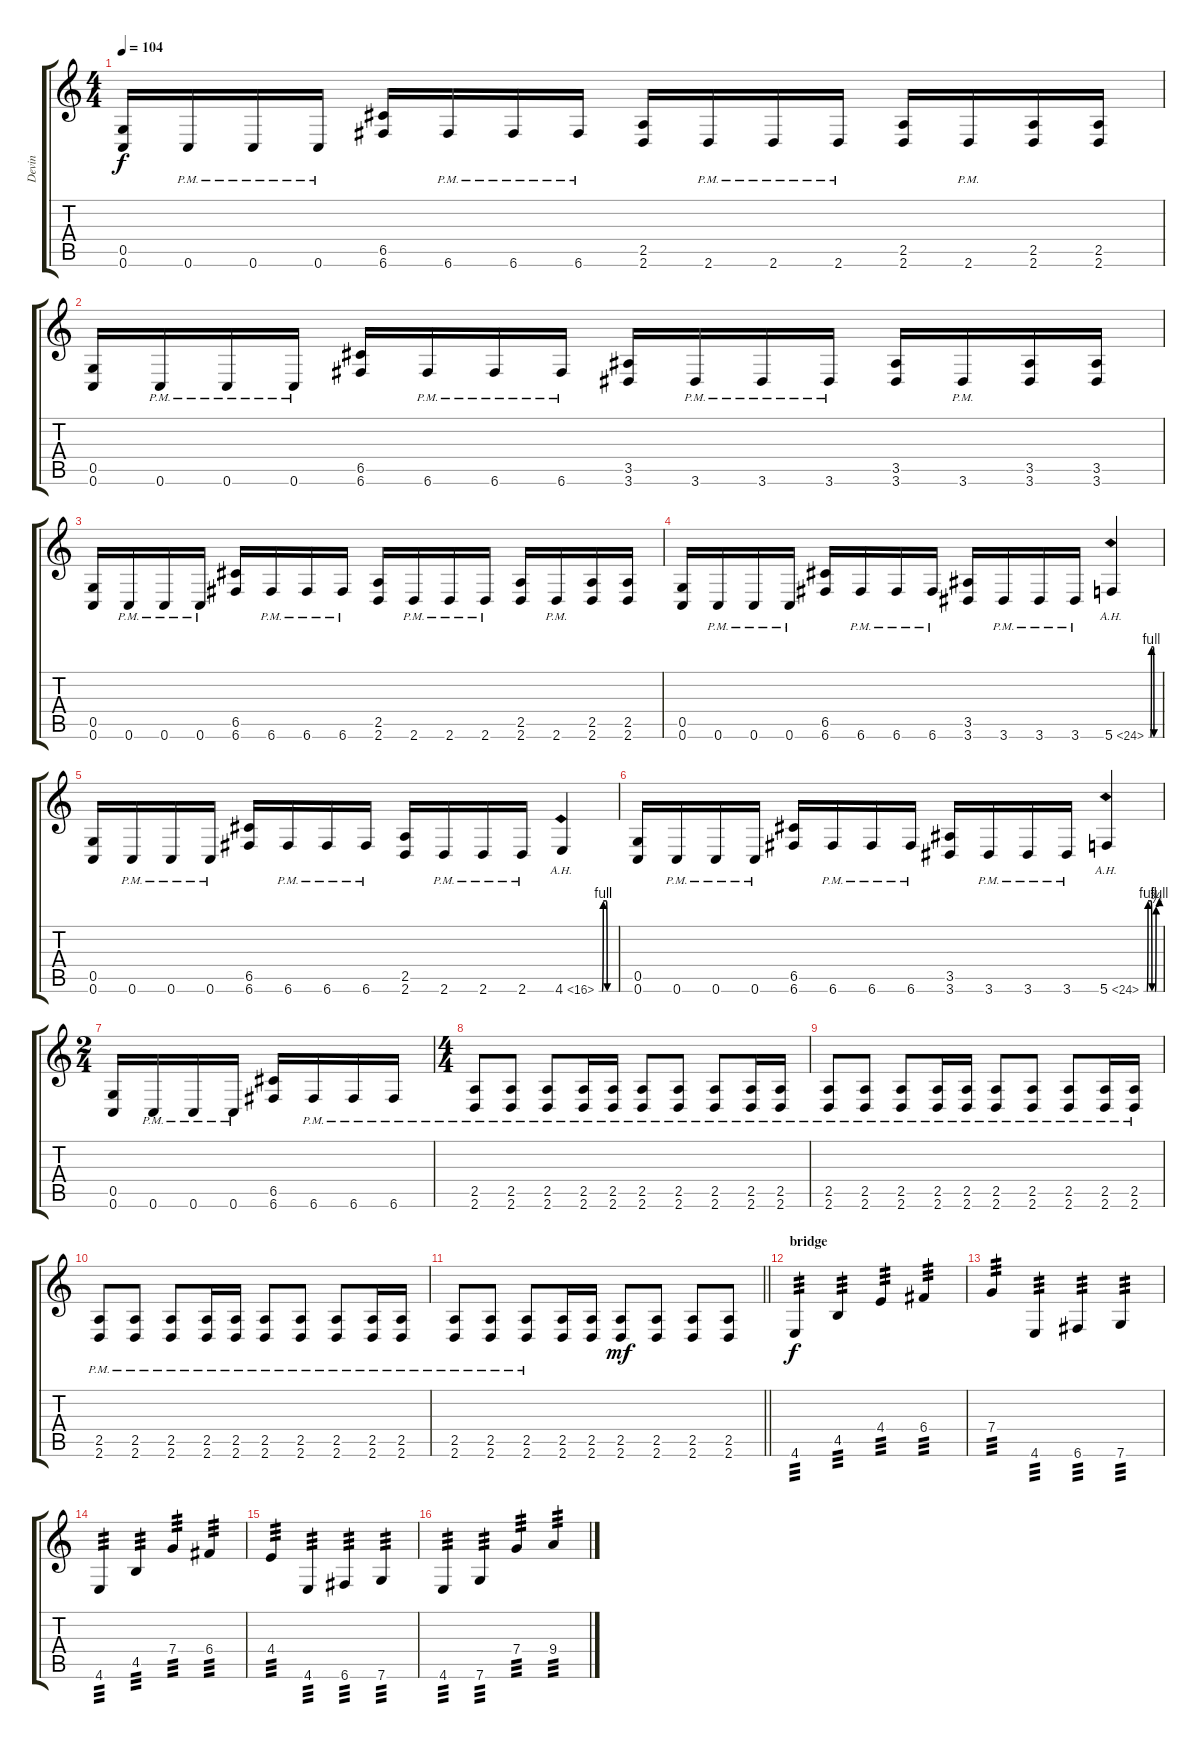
\track ("Devin" "Devin") {instrument distortionguitar}
\staff {score tabs}
\tuning (E4 C4 G3 C3 G2 C2) {hide}
\ts (4 4)
\tempo 104
\clef g2
\ks c
(0.5 0.6).16{dy f} 0.6{pm}.16 0.6{pm}.16 0.6{pm}.16 (6.5 6.6).16 6.6{pm}.16 6.6{pm}.16 6.6{pm}.16 (2.5 2.6).16 2.6{pm}.16 2.6{pm}.16 2.6{pm}.16 (2.5 2.6).16 2.6{pm}.16 (2.5 2.6).16 (2.5 2.6).16 |
(0.5 0.6).16{volume 12} 0.6{pm}.16 0.6{pm}.16 0.6{pm}.16 (6.5 6.6).16 6.6{pm}.16 6.6{pm}.16 6.6{pm}.16 (3.5 3.6).16 3.6{pm}.16 3.6{pm}.16 3.6{pm}.16 (3.5 3.6).16 3.6{pm}.16 (3.5 3.6).16 (3.5 3.6).16 |
(0.5 0.6).16 0.6{pm}.16 0.6{pm}.16 0.6{pm}.16 (6.5 6.6).16 6.6{pm}.16 6.6{pm}.16 6.6{pm}.16 (2.5 2.6).16 2.6{pm}.16 2.6{pm}.16 2.6{pm}.16 (2.5 2.6).16 2.6{pm}.16 (2.5 2.6).16 (2.5 2.6).16 |
(0.5 0.6).16 0.6{pm}.16 0.6{pm}.16 0.6{pm}.16 (6.5 6.6).16 6.6{pm}.16 6.6{pm}.16 6.6{pm}.16 (3.5 3.6).16 3.6{pm}.16 3.6{pm}.16 3.6{pm}.16 5.6{be (custom 0 0 12 0 16 4 28 4 31 0 60 0) ah 19}.4 |
(0.5 0.6).16 0.6{pm}.16 0.6{pm}.16 0.6{pm}.16 (6.5 6.6).16 6.6{pm}.16 6.6{pm}.16 6.6{pm}.16 (2.5 2.6).16 2.6{pm}.16 2.6{pm}.16 2.6{pm}.16 4.6{be (custom 0 0 12 0 16 4 28 4 31 0 60 0) ah 12}.4 |
(0.5 0.6).16 0.6{pm}.16 0.6{pm}.16 0.6{pm}.16 (6.5 6.6).16 6.6{pm}.16 6.6{pm}.16 6.6{pm}.16 (3.5 3.6).16 3.6{pm}.16 3.6{pm}.16 3.6{pm}.16 5.6{be (custom 0 0 12 0 16 4 28 4 31 0 44 0 47 3 60 4) ah 19}.4 |
\ts (2 4)
(0.5 0.6).16 0.6{pm}.16 0.6{pm}.16 0.6{pm}.16 (6.5 6.6).16 6.6{pm}.16 6.6{pm}.16 6.6{pm}.16 |
\ts (4 4)
(2.5{pm} 2.6{pm}).8 (2.5{pm} 2.6{pm}).8 (2.5{pm} 2.6{pm}).8 (2.5{pm} 2.6{pm}).16 (2.5{pm} 2.6{pm}).16 (2.5{pm} 2.6{pm}).8 (2.5{pm} 2.6{pm}).8 (2.5{pm} 2.6{pm}).8 (2.5{pm} 2.6{pm}).16 (2.5{pm} 2.6{pm}).16 |
(2.5{pm} 2.6{pm}).8 (2.5{pm} 2.6{pm}).8 (2.5{pm} 2.6{pm}).8 (2.5{pm} 2.6{pm}).16 (2.5{pm} 2.6{pm}).16 (2.5{pm} 2.6{pm}).8 (2.5{pm} 2.6{pm}).8 (2.5{pm} 2.6{pm}).8 (2.5{pm} 2.6{pm}).16 (2.5{pm} 2.6{pm}).16 |
(2.5{pm} 2.6{pm}).8 (2.5{pm} 2.6{pm}).8 (2.5{pm} 2.6{pm}).8 (2.5{pm} 2.6{pm}).16 (2.5{pm} 2.6{pm}).16 (2.5{pm} 2.6{pm}).8 (2.5{pm} 2.6{pm}).8 (2.5{pm} 2.6{pm}).8 (2.5{pm} 2.6{pm}).16 (2.5{pm} 2.6{pm}).16 |
\barLineRight lightlight
(2.5{pm} 2.6{pm}).8 (2.5{pm} 2.6{pm}).8 (2.5{pm} 2.6{pm}).8 (2.5 2.6).16 (2.5 2.6).16 (2.5 2.6).8{dy mf} (2.5 2.6).8 (2.5 2.6).8 (2.5 2.6).8 |
\section ("" "bridge")
4.6.4{tp 3 dy f volume 14} 4.5.4{tp 3} 4.4.4{tp 3} 6.4.4{tp 3} |
7.4.4{tp 3} 4.6.4{tp 3} 6.6.4{tp 3} 7.6.4{tp 3} |
4.6.4{tp 3} 4.5.4{tp 3} 7.4.4{tp 3} 6.4.4{tp 3} |
4.4.4{tp 3} 4.6.4{tp 3} 6.6.4{tp 3} 7.6.4{tp 3} |
4.6.4{tp 3} 7.6.4{tp 3} 7.4.4{tp 3} 9.4.4{tp 3}
